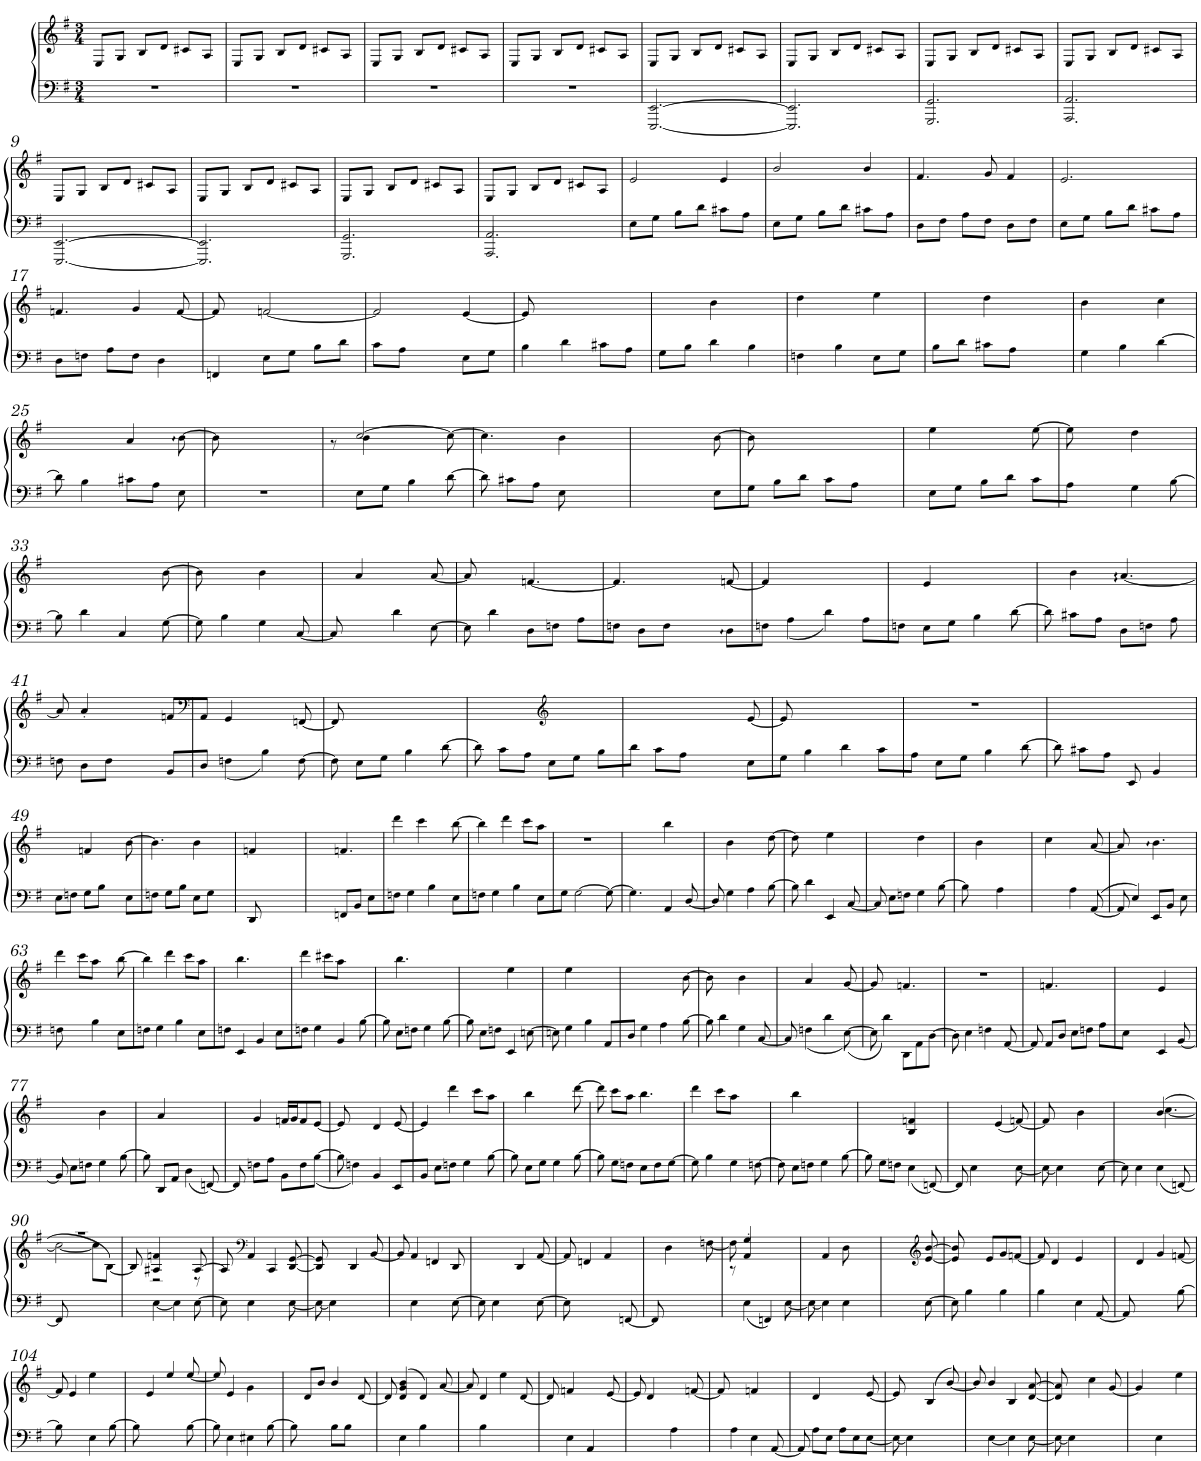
**kern	**kern
*part1	*part1
*staff2	*staff1
*I"Piano	*
*I'Pno	*
*clefF4	*clefG2
*k[f#]	*k[f#]
*M3/4	*M3/4
=1	=1
2.r	8E/L
.	8G/J
.	8B/L
.	8d/J
.	8c#X/L
.	8A/J
=2	=2
2.r	8E/L
.	8G/J
.	8B/L
.	8d/J
.	8c#X/L
.	8A/J
=3	=3
2.r	8E/L
.	8G/J
.	8B/L
.	8d/J
.	8c#X/L
.	8A/J
=4	=4
2.r	8E/L
.	8G/J
.	8B/L
.	8d/J
.	8c#X/L
.	8A/J
=5	=5
[2.EEE/ [2.EE/	8E/L
.	8G/J
.	8B/L
.	8d/J
.	8c#X/L
.	8A/J
=6	=6
2.EEE/] 2.EE/]	8E/L
.	8G/J
.	8B/L
.	8d/J
.	8c#X/L
.	8A/J
=7	=7
*^	*
2.GG/	2.GGG/	8E/L
.	.	8G/J
.	.	8B/L
.	.	8d/J
.	.	8c#X/L
.	.	8A/J
=8	=8	=8
2.AA/	2.AAA/	8E/L
.	.	8G/J
.	.	8B/L
.	.	8d/J
.	.	8c#X/L
.	.	8A/J
*v	*v	*
!!LO:LB:g=z
=9	=9
[2.EEE/ [2.EE/	8E/L
.	8G/J
.	8B/L
.	8d/J
.	8c#X/L
.	8A/J
=10	=10
2.EEE/] 2.EE/]	8E/L
.	8G/J
.	8B/L
.	8d/J
.	8c#X/L
.	8A/J
=11	=11
*^	*
2.GG/	2.GGG/	8E/L
.	.	8G/J
.	.	8B/L
.	.	8d/J
.	.	8c#X/L
.	.	8A/J
=12	=12	=12
2.AA/	2.AAA/	8E/L
.	.	8G/J
.	.	8B/L
.	.	8d/J
.	.	8c#X/L
.	.	8A/J
*v	*v	*
=13	=13
8E\L	2e/
8G\J	.
8B\L	.
8d\J	.
8c#X\L	4e/
8A\J	.
=14	=14
8E\L	2b/
8G\J	.
8B\L	.
8d\J	.
8c#X\L	4b/
8A\J	.
=15	=15
8D\L	4.f#/
8F#\J	.
8A\L	.
8F#\J	8g/
8D\L	4f#/
8F#\J	.
=16	=16
8E\L	2.e/
8G\J	.
8B\L	.
8d\J	.
8c#X\L	.
8A\J	.
!!LO:LB:g=z
=17	=17
8D\L	4.fn/
8Fn\J	.
8A\L	.
8F\J	4g/
4D\	.
.	[8f/
=18	=18
4FFn/	8f/]
.	8ryy
8E\L	[2fn/
8G\J	.
8B\L	.
8d\J	.
=19	=19
8c\L	2f/]
8A\J	.
4ryy	.
8E\L	[4e/
8G\J	.
=20	=20
4B\	8e/]
.	2ryy
4d\	.
8c#X\L	.
8A\J	8ryy
=21	=21
8G\L	4ryy
8B\J	.
4d\	4b\
4B\	4ryy
=22	=22
4Fn\	4dd\
4B\	4ryy
8E\L	4ee\
8G\J	.
=23	=23
8B\L	4ryy
8d\J	.
8c#X\L	4dd\
8A\J	.
4ryy	4ryy
=24	=24
4G\	4b\
4B\	4ryy
[4d\	4cc\
!!LO:LB:g=z
=25	=25
8d\]	4ryy
4B\	.
.	8ryy
8c#X\L	4a/
8A\J	.
8E\	[8b\
=26	=26
2.r	8b\]
.	2ryy
.	8ryy
=27	=27
*	*^
8ryy	8ryy	8r
8E\L	[2cc/	4b\
8G\J	.	.
4B\	.	4.ryy
[8d\	8cc\_	.
*	*v	*v
=28	=28
8d\]	4.cc\]
8c#X\L	.
8A\J	.
8E\	4b\
4ryy	.
.	8ryy
=29	=29
2ryy	2ryy
8ryy	8ryy
8E\L	[8b\
=30	=30
8G\J	8b\]
8B\L	2ryy
8d\J	.
8c\L	.
8A\J	.
8ryy	8ryy
=31	=31
8ryy	8ryy
8E\L	4ee\
8G\J	.
8B\L	4ryy
8d\J	.
8c\L	[8ee\
=32	=32
8A\J	8ee\]
4ryy	4ryy
4G\	4dd\
[8B\	8ryy
!!LO:LB:g=z
=33	=33
8B\]	2ryy
4d\	.
4C/	.
.	8ryy
[8G\	[8b\
=34	=34
8G\]	8b\]
4B\	4ryy
4G\	4b\
[8C/	8ryy
=35	=35
8C/]	8ryy
4ryy	4a/
4d\	4ryy
[8E\	[8a/
=36	=36
8E\]	8a/]
4d\	4ryy
8D\L	[4.fn/
8Fn\J	.
8A\L	.
=37	=37
8Fn\J	4.f/]
8D\L	.
8F\J	.
4ryy	4ryy
8D\L	[8fn/
=38	=38
8Fn\J	4f/]
4A\	.
.	2ryy
4d\	.
8A\L	.
=39	=39
8Fn\J	8ryy
8E\L	4e/
8G\J	.
4B\	4ryy
[8d\	8ryy
=40	=40
8d\]	8ryy
8c#X\L	4b\
8A\J	.
8D\L	[4.a/
8Fn\J	.
8A\	.
!!LO:LB:g=z
=41	=41
8Fn\	8a/]
8D\L	4a'/
8F\J	.
4ryy	4ryy
8BB/L	8fn/L
=42	=42
*	*clefF4
8D/J	8AA/J
4Fn\	4GG/
4B\	4ryy
[8F\	[8FFn/
=43	=43
8F\]	8FF/]
8E\L	2ryy
8G\J	.
4B\	.
[8d\	8ryy
=44	=44
8d\]	4ryy
8c\L	.
8A\J	8ryy
*	*clefG2
8E\L	4ryy
8G\J	.
8B\L	8ryy
=45	=45
8d\J	2ryy
8c\L	.
8A\J	.
4ryy	.
.	8ryy
8E\L	[8e/
=46	=46
8G\J	8e/]
4B\	2ryy
4d\	.
8c\L	8ryy
=47	=47
8A\J	2.r
8E\L	.
8G\J	.
4B\	.
[8d\	.
=48	=48
8d\]	4ryy
8c#X\L	.
8A\J	8ryy
8EE/	4ryy
4BB/	.
.	8ryy
!!LO:LB:g=z
=49	=49
8E\L	4ryy
8Fn\J	.
8G\L	4fn/
8B\J	.
8ryy	8ryy
8E\L	[8b\
=50	=50
8Fn\J	4.b\]
8G\L	.
8B\J	.
8E\L	4b\
8G\J	.
8ryy	8ryy
=51	=51
8ryy	8ryy
8DD/	4fn/
2ryy	.
.	4ryy
.	8ryy
=52	=52
4ryy	4ryy
8ryy	8ryy
8FFn/L	4.fn/
8BB/J	.
8E\L	.
=53	=53
8Fn\J	4ddd\
4G\	.
.	4ccc\
4B\	.
.	8ryy
8E\L	[8bb\
=54	=54
8Fn\J	4bb\]
4G\	.
.	4ddd\
4B\	.
.	8ccc\L
8E\L	8aa\J
=55	=55
8G\J	2.r
[2G\	.
8G\_	.
=56	=56
4.G\]	4ryy
.	8ryy
4AA/	4bb\
[8D/	8ryy
=57	=57
8D/]	8ryy
4G\	4b\
4A\	4ryy
[8B\	[8dd\
=58	=58
8B\]	8dd\]
4d\	4ryy
4EE/	4ee\
[8C/	8ryy
=59	=59
8C/]	4ryy
8E\L	.
8Fn\J	8ryy
4G\	4dd\
[8B\	8ryy
=60	=60
8B\]	8ryy
4ryy	4b\
4A\	4ryy
8ryy	8ryy
=61	=61
4ryy	8ryy
.	4cc\
8ryy	.
4A\	4ryy
[8AA/	[8a/
=62	=62
8AA/]	8a/]
4E/	4ryy
8EE/L	4.b\
8BB/J	.
8E\	.
!!LO:LB:g=z
=63	=63
8Fn\	4ddd\
4ryy	.
.	8ccc\L
4B\	8aa\J
.	8ryy
8E\L	[8bb\
=64	=64
8Fn\J	4bb\]
4G\	.
.	4ddd\
4B\	.
.	8ccc\L
8E\L	8aa\J
=65	=65
8Fn\J	8ryy
4EE/	4.bb\
4BB/	.
.	4ryy
8E\L	.
=66	=66
8Fn\J	4ddd\
4G\	.
.	8ccc#X\L
4BB/	8aa\J
.	4ryy
[8B\	.
=67	=67
8B\]	8ryy
8E\L	4.bb\
8Fn\J	.
4G\	.
.	4ryy
[8B\	.
=68	=68
8B\]	4ryy
8E\L	.
8Fn\J	8ryy
4EE/	4ee\
[8En\	8ryy
=69	=69
8En\]	8ryy
4G\	4ee\
4B\	4ryy
8AA/L	8ryy
=70	=70
8D/J	2ryy
4G\	.
4A\	.
.	8ryy
[8B\	[8b\
=71	=71
8B\]	8b\]
4d\	4ryy
4G\	4b\
[8C/	8ryy
=72	=72
8C/]	8ryy
4Fn\	4a/
4d\	4ryy
[8E\	[8g/
=73	=73
8E\]	8g/]
4d\	4ryy
8DD\L	4.fn/
8AA\	.
[8D\J	.
=74	=74
8D\]	2.r
4E\	.
4Fn\	.
[8AA/	.
=75	=75
8AA/]	8ryy
8AA/L	4.fn/
8D/J	.
8E\L	.
8Fn\J	4ryy
8A\L	.
=76	=76
8E\J	4ryy
4ryy	.
.	8ryy
4EE/	4e/
[8BB/	8ryy
!!LO:LB:g=z
=77	=77
8BB/]	4ryy
8E\L	.
8Fn\J	8ryy
4G\	4b\
[8B\	8ryy
=78	=78
8B\]	8ryy
8DD/L	4a/
8AA/J	.
4D\	4ryy
[8FFn/	8ryy
=79	=79
8FF/]	8ryy
8Fn\L	4g/
8A\J	.
8BB\L	16fn/LL
.	16g/J
8F\	8f/
[8B\J	[8e/J
=80	=80
8B\]	8e/]
4Fn\	4ryy
4BB/	4d/
8EE/L	[8e/
=81	=81
8BB/J	4e/]
8E\L	.
8Fn\J	4ddd\
4G\	.
.	8ccc\L
[8B\	8aa\J
=82	=82
8B\]	8ryy
8E\L	4bb\
8G\J	.
4G\	4ryy
[8B\	[8ddd\
=83	=83
8B\]	8ddd\]
8G\L	8ccc\L
8Fn\J	8aa\J
8E\L	4.bb\
8F\	.
[8G\J	.
=84	=84
8G\]	4ddd\
4B\	.
.	8ccc\L
4G\	8aa\J
.	4ryy
[8Fn\	.
=85	=85
8F\]	8ryy
8E\L	4bb\
8Fn\J	.
4G\	4ryy
[8B\	8ryy
=86	=86
8B\]	4ryy
8G\L	.
8Fn\J	8ryy
4E\	4B/ 4fn/
[8FFn/	8ryy
=87	=87
8FF/]	4ryy
4E\	.
.	8ryy
4ryy	(<4e/
[<8E\	[8fn/)
=88	=88
8E\_	8f/]
4E\]	4ryy
4ryy	4b\
[8E\	8ryy
=89	=89
*	*^
8E\]	4ryy	4.ryy
4E\	.	.
.	8ryy	.
4E\	(>4b/	[4.cc\
[8FFn/	8ryy	.
!!LO:LB:g=z	!!
=90	=90	=90
8FF/]	2.r	2cc\_
2ryy	.	.
.	.	8cc\L]
8ryy	.	[8B\J)
=91	=91	=91
8ryy	8ryy	8B/]
[<4E\	4A#X/ 4fn/	2r
4E\]	4ryy	.
[8E\	[8A#/	8r
*	*v	*v
=92	=92
8E\]	8A#/]
*	*clefF4
4E\	4AA/
4ryy	4CC/
[<8E\	[8DD/ [8GG/
=93	=93
8E\_	8DD/] 8GG/]
4E\]	4ryy
4ryy	4DD/
8ryy	[8BB/
=94	=94
8ryy	8BB/]
4E\	4AA/
4ryy	4FFn/
[8E\	8DD/
=95	=95
8E\]	4ryy
4E\	.
.	8ryy
4ryy	4DD/
[8E\	[8AA/
=96	=96
8E\]	8AA/]
2ryy	4FFn/
.	4AA/
[8FFn/	8ryy
=97	=97
8FF/]	8ryy
2ryy	4D\
.	4ryy
8ryy	[8Fn\
=98	=98
*	*^
8ryy	8F\]	8r
4E\	4G/	4AA'/
4FFn/	4ryy	4.ryy
[<8E\	8ryy	.
*	*v	*v
=99	=99
8E\_	8ryy
4E\]	4AA/
4E\	8D\
.	4ryy
8ryy	.
=100	=100
2ryy	2ryy
8ryy	8ryy
*	*clefG2
[8E\	[8e/ [8b/
=101	=101
8E\]	8e/] 8b/]
4B\	4ryy
8ryy	8e/L
4B\	8g/
.	[8fn/J
=102	=102
4B\	8f/]
.	4d/
8ryy	.
4E\	4e/
[8AA/	8ryy
=103	=103
8AA/]	8ryy
2ryy	4d/
.	4g/
[8B\	[8fn/
!!LO:LB:g=z
=104	=104
8B\]	8f/]
4ryy	4e/
4E\	4ee\
[8B\	8ryy
=105	=105
8B\]	8ryy
2ryy	4e/
.	4ee/
[8B\	[8ee/
=106	=106
8B\]	8ee/]
4E\	4e/
4E#X\	4g\
[8B\	8ryy
=107	=107
8B\]	8ryy
4ryy	8d/L
.	8b/J
8B\L	4b/
8B\J	.
8ryy	[8d/
=108	=108
8ryy	8d/]
4E\	(>4d/ 4g/ 4b/
4B\	4d/)
8ryy	[8a/
=109	=109
8ryy	8a/]
4B\	4d/
4ryy	4ee\
8ryy	[8d/
=110	=110
8ryy	8d/]
4E\	4fn/
4AA/	4ryy
8ryy	[8e/
=111	=111
4ryy	8e/]
.	4d/
8ryy	.
4A\	4ryy
8ryy	[8fn/
=112	=112
8ryy	8f/]
4A\	4ryy
4E\	4fn/
[8AA/	8ryy
=113	=113
8AA/]	8ryy
8A\L	4d/
8E\J	.
8A\L	4ryy
8E\	.
[<8E\J	[8e/
=114	=114
8E\_	8e/]
4E\]	4ryy
4ryy	(>4B/
8ryy	[8b/)
=115	=115
8ryy	8b/]
[<4E\	4b/
4E\]	4B/
[<8E\	[8d/ [8a/
=116	=116
8E\_	8d/] 8a/]
4E\]	4ryy
4ryy	4cc\
8ryy	[8g/
=117	=117
4ryy	4g/]
4E\	4ryy
4ryy	4ee\
=	=
*-	*-
